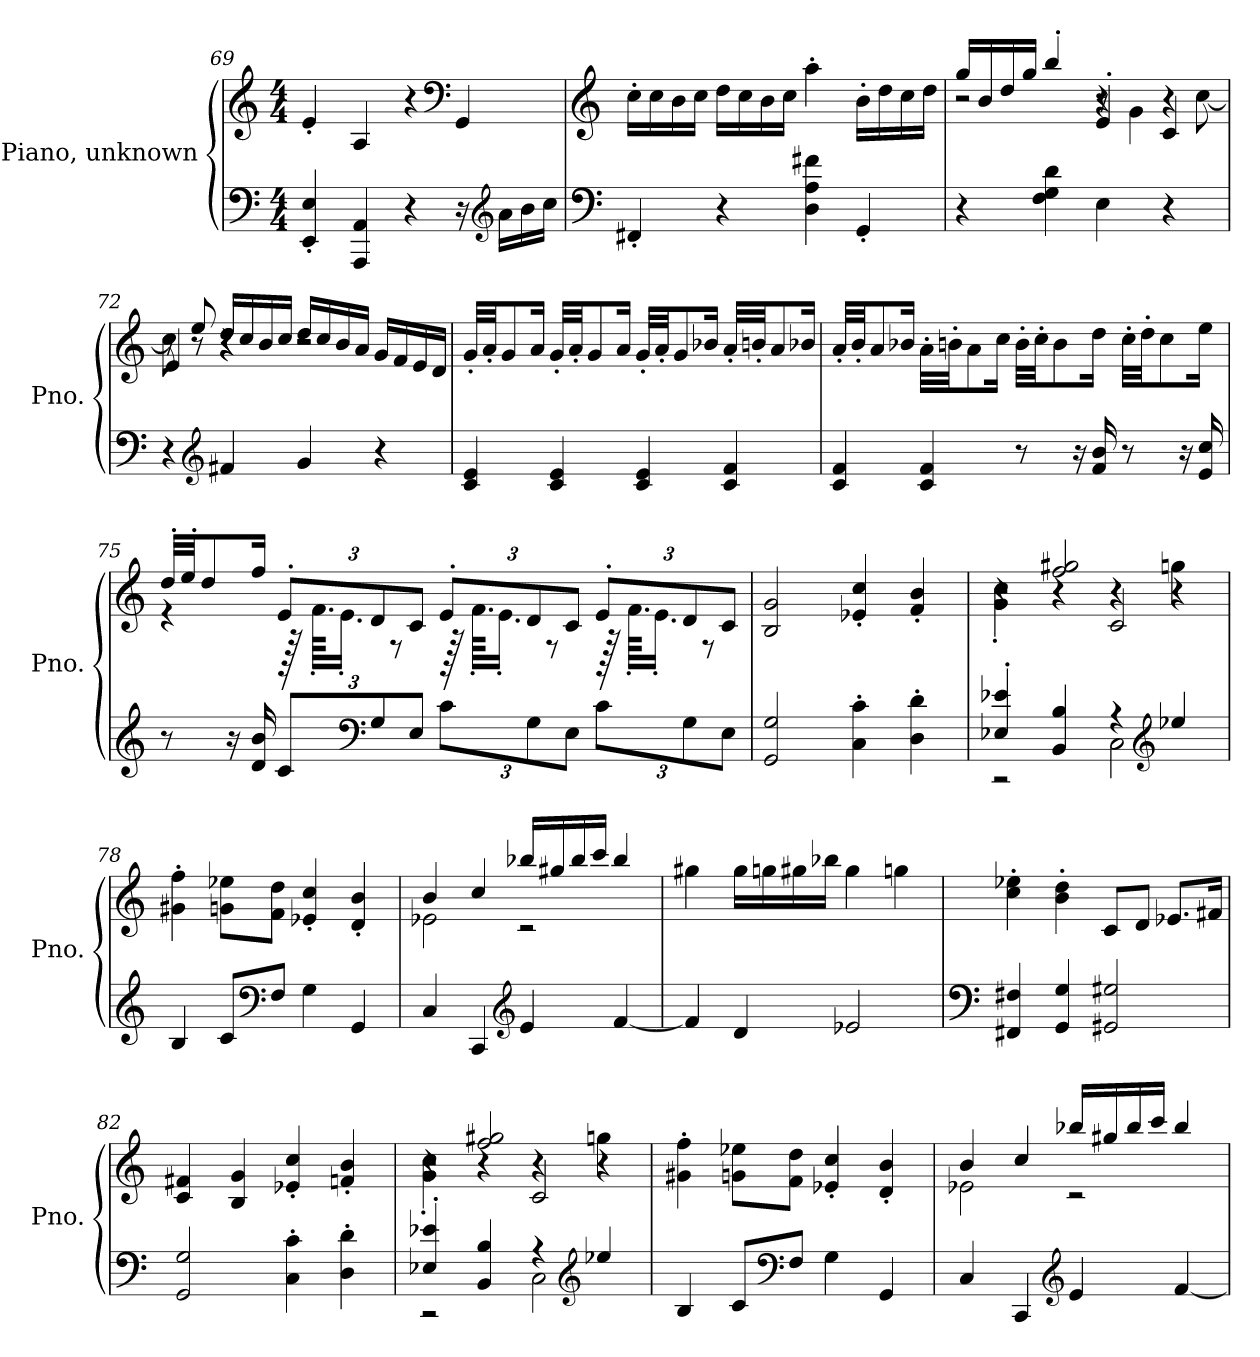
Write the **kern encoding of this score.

**kern	**kern
*part1	*part1
*staff2	*staff1
*I"Piano, unknown	*
*I'Pno.	*
*clefF4	*clefG2
*k[]	*k[]
*M4/4	*M4/4
=69	=69
4EE/' 4E/'	4e'/
4AAA/ 4AA/	4A/
4r	4r
*	*clefF4
16r	4GG/
*clefG2	*
16a\LL	.
16b\	.
16cc\JJ	.
=70	=70
*clefF4	*clefG2
4FF#X'/	16cc'\LL
.	16cc\
.	16b\
.	16cc\JJ
4r	16dd\LL
.	16cc\
.	16b\
.	16cc\JJ
4D\ 4A\ 4f#X\	4aa'\
4GG'/	16b'\LL
.	16dd\
.	16cc\
.	16dd\JJ
!!LO:LB:g=z
=71	=71
*	*^
*	*	*^
4r	16gg/LL	2r	2r
.	16b/	.	.
.	16dd/	.	.
.	16gg/JJ	.	.
4F\ 4G\ 4d\	4bb'/	.	.
4E\	4e'/	8r	4r
.	.	4g\	.
4r	4r	.	4c/
.	.	[8cc\	.
=72	=72	=72	=72
4r	8r	8cc\]	4e/
.	8ee/	8r	.
*clefG2	*	*	*
4f#X/	16dd/LL	4r	4r
.	16cc/	.	.
.	16b/	.	.
.	16cc/JJ	.	.
4g/	16dd/LL	2r	2r
.	16cc/	.	.
.	16b/	.	.
.	16a/JJ	.	.
4r	16g/LL	.	.
.	16f/	.	.
.	16e/	.	.
.	16d/JJ	.	.
*	*v	*v	*v
=73	=73
4c/ 4e/	32g'/LLL
.	32a'/JJ
.	8g/
.	16a/Jk
4c/ 4e/	32g'/LLL
.	32a'/JJ
.	8g/
.	16a/Jk
4c/ 4e/	32g'/LLL
.	32a'/JJ
.	8g/
.	16b-X/Jk
4c/ 4f/	32a'/LLL
.	32bn'/JJ
.	8a/
.	16b-X/Jk
!!LO:LB:g=z
=74	=74
4c/ 4f/	32a'/LLL
.	32b'/JJ
.	8a/
.	16b-X/Jk
4c/ 4f/	32a'\LLL
.	32bn'\JJ
.	8a\
.	16cc\Jk
8r	32b'\LLL
.	32cc'\JJ
.	8b\
16r	.
16f/ 16b/	16dd\Jk
8r	32cc'\LLL
.	32dd'\JJ
.	8cc\
16r	.
16e/ 16cc/	16ee\Jk
=75	=75
*	*^
8r	32dd'/LLL	4r
.	32ee'/JJ	.
.	8dd/	.
16r	.	.
16d/ 16b/	16ff/Jk	.
*Xbrackettup	*Xbrackettup	*
12c/L	12e'/L	128r
.	.	64.f'\KKLL
.	.	16.e'\JJ
*clefF4	*	*
12G/	12d/	.
.	.	8r
12E/J	12c/J	.
12c\L	12e'/L	128r
.	.	64.f'\KKLL
.	.	16.e'\JJ
12G\	12d/	.
.	.	8r
12E\J	12c/J	.
12c\L	12e'/L	128r
.	.	64.f'\KKLL
.	.	16.e'\JJ
12G\	12d/	.
.	.	8r
12E\J	12c/J	.
*	*v	*v
!!LO:LB:g=z
=76	=76
2GG/ 2G/	2B/ 2g/
4C\' 4c\'	4e-X/' 4cc/'
4D\' 4d\'	4f/' 4b/'
=77	=77
*^	*^
*	*	*	*^
4E-X/' 4e-X/'	2r	4r	4g\' 4cc\'	2r
4BB/ 4B/	.	2ff/ 2gg#X/	4r	.
4r	2C\	.	4r	2c/
*clefG2	*	*	*	*
4ee-X/	.	4r	4ggn\	.
*v	*v	*	*	*
*	*v	*v	*v
=78	=78
4B/	4g#X\' 4ff\'
8c/L	8gn\ 8ee-X\L
*clefF4	*
8F/J	8f\ 8dd\J
4G\	4e-X/' 4cc/'
4GG/	4d/' 4b/'
=79	=79
*	*^
4C/	4b/	2e-X\
4CC/	4cc/	.
*clefG2	*	*
4e/	16bb-X/LL	2r
.	16gg#X/	.
.	16bb-/	.
.	16ccc/JJ	.
[4f/	4bb-/	.
*	*v	*v
=80	=80
4f/]	4gg#X\
4d/	16gg#\LL
.	16ggn\
.	16gg#X\
.	16bb-X\JJ
2e-X/	4gg#\
.	4ggn\
!!LO:LB:g=z
=81	=81
*clefF4	*
4FF#X/ 4F#X/	4cc\' 4ee-X\'
4GG/ 4G/	4b\' 4dd\'
2GG#X/ 2G#X/	8c/L
.	8d/J
.	8.e-X/L
.	16f#X/Jk
=82	=82
2GG/ 2G/	4c/ 4f#X/
.	4B/ 4g/
4C\' 4c\'	4e-X/' 4cc/'
4D\' 4d\'	4fn/' 4b/'
=83	=83
*^	*^
*	*	*	*^
4E-X/' 4e-X/'	2r	4r	4g\' 4cc\'	2r
4BB/ 4B/	.	2ff/ 2gg#X/	4r	.
4r	2C\	.	4r	2c/
*clefG2	*	*	*	*
4ee-X/	.	4r	4ggn\	.
*v	*v	*	*	*
*	*v	*v	*v
=84	=84
4B/	4g#X\' 4ff\'
8c/L	8gn\ 8ee-X\L
*clefF4	*
8F/J	8f\ 8dd\J
4G\	4e-X/' 4cc/'
4GG/	4d/' 4b/'
!!LO:LB:g=z
=85	=85
*	*^
4C/	4b/	2e-X\
4CC/	4cc/	.
*clefG2	*	*
4e/	16bb-X/LL	2r
.	16gg#X/	.
.	16bb-/	.
.	16ccc/JJ	.
[4f/	4bb-/	.
*	*v	*v
=	=
*-	*-
